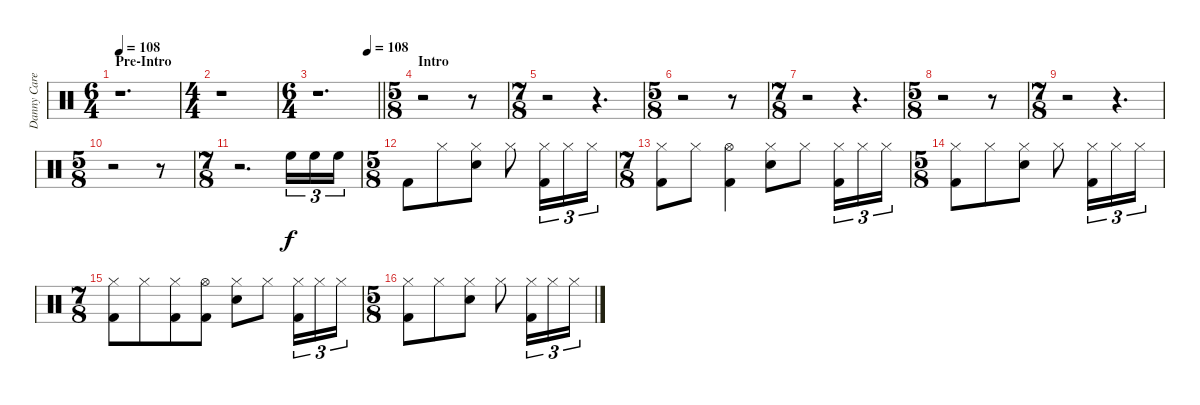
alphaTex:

\track ("Danny Carey" "Danny Care") {instrument percussion}
\staff {score}
\articulation defaults
\ts (6 4)
\section ("" "Pre-Intro")
\tempo 108
\tempo 70
\tempo 108
\clef neutral
\ks c
r.1{d dy f} |
\ts (4 4)
r.1 |
\ts (6 4)
\tempo (108 0.8333333333333334)
\barLineRight lightlight
r.1{d} |
\ts (5 8)
\section ("" "Intro")
r.2 r.8 |
\ts (7 8)
r.2 r.4{d} |
\ts (5 8)
r.2 r.8 |
\ts (7 8)
r.2 r.4{d} |
\ts (5 8)
r.2 r.8 |
\ts (7 8)
r.2 r.4{d} |
\ts (5 8)
r.2 r.8 |
\ts (7 8)
r.2{d} "High Floor Tom (hit)".16{tu (3 2)} "High Floor Tom (hit)".16{tu (3 2)} "High Floor Tom (hit)".16{tu (3 2)} |
\ts (5 8)
"Kick (hit) 2".8 "Hi-Hat (closed)".8 ("Hi-Hat (closed)" "Electric Snare (hit)").8 "Hi-Hat (closed)".8 ("Hi-Hat (closed)" "Kick (hit) 2").16{tu (3 2)} "Hi-Hat (closed)".16{tu (3 2)} "Hi-Hat (closed)".16{tu (3 2)} |
\ts (7 8)
("Hi-Hat (closed)" "Kick (hit) 2").8 "Hi-Hat (closed)".8 ("Hi-Hat (open)" "Kick (hit) 2").4 ("Hi-Hat (closed)" "Electric Snare (hit)").8 "Hi-Hat (closed)".8 ("Hi-Hat (closed)" "Kick (hit) 2").16{tu (3 2)} "Hi-Hat (closed)".16{tu (3 2)} "Hi-Hat (closed)".16{tu (3 2)} |
\ts (5 8)
("Hi-Hat (closed)" "Kick (hit) 2").8 "Hi-Hat (closed)".8 ("Hi-Hat (closed)" "Electric Snare (hit)").8 "Hi-Hat (closed)".8 ("Hi-Hat (closed)" "Kick (hit) 2").16{tu (3 2)} "Hi-Hat (closed)".16{tu (3 2)} "Hi-Hat (closed)".16{tu (3 2)} |
\ts (7 8)
("Hi-Hat (closed)" "Kick (hit) 2").8 "Hi-Hat (closed)".8 ("Hi-Hat (closed)" "Kick (hit) 2").8 ("Hi-Hat (open)" "Kick (hit) 2").8 ("Hi-Hat (closed)" "Electric Snare (hit)").8 "Hi-Hat (closed)".8 ("Hi-Hat (closed)" "Kick (hit) 2").16{tu (3 2)} "Hi-Hat (closed)".16{tu (3 2)} "Hi-Hat (closed)".16{tu (3 2)} |
\ts (5 8)
("Hi-Hat (closed)" "Kick (hit) 2").8 "Hi-Hat (closed)".8 ("Hi-Hat (closed)" "Electric Snare (hit)").8 "Hi-Hat (closed)".8 ("Hi-Hat (closed)" "Kick (hit) 2").16{tu (3 2)} "Hi-Hat (closed)".16{tu (3 2)} "Hi-Hat (closed)".16{tu (3 2)}
